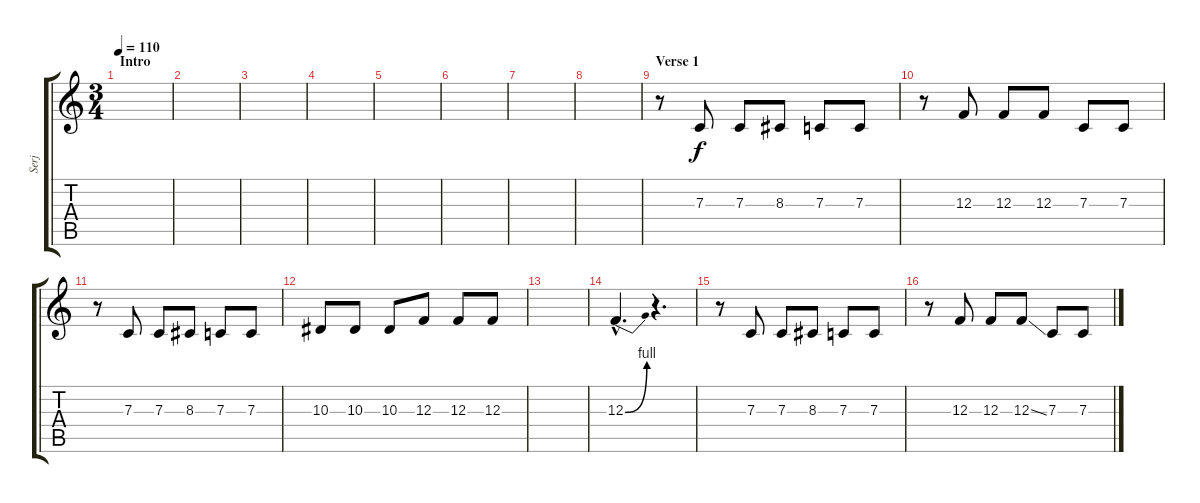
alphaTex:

\track ("Serj" "Serj") {instrument altosax}
\staff {score tabs}
\tuning (D4 A3 F3 C3 G2 C2) {hide}
\ts (3 4)
\section ("" "Intro")
\tempo 110
\clef g2
\ks c
|
|
|
|
|
|
|
|
\section ("" "Verse 1")
r.8 7.3.8 7.3.8 8.3.8 7.3.8 7.3.8 |
r.8 12.3.8 12.3.8 12.3.8 7.3.8 7.3.8 |
r.8 7.3.8 7.3.8 8.3.8 7.3.8 7.3.8 |
10.3.8 10.3.8 10.3.8 12.3.8 12.3.8 12.3.8 |
|
12.3{be (bend 0 0 60 4) hac}.4{d} r.4{d} |
r.8 7.3.8 7.3.8 8.3.8 7.3.8 7.3.8 |
r.8 12.3.8 12.3.8 12.3{ss}.8 7.3.8 7.3.8
